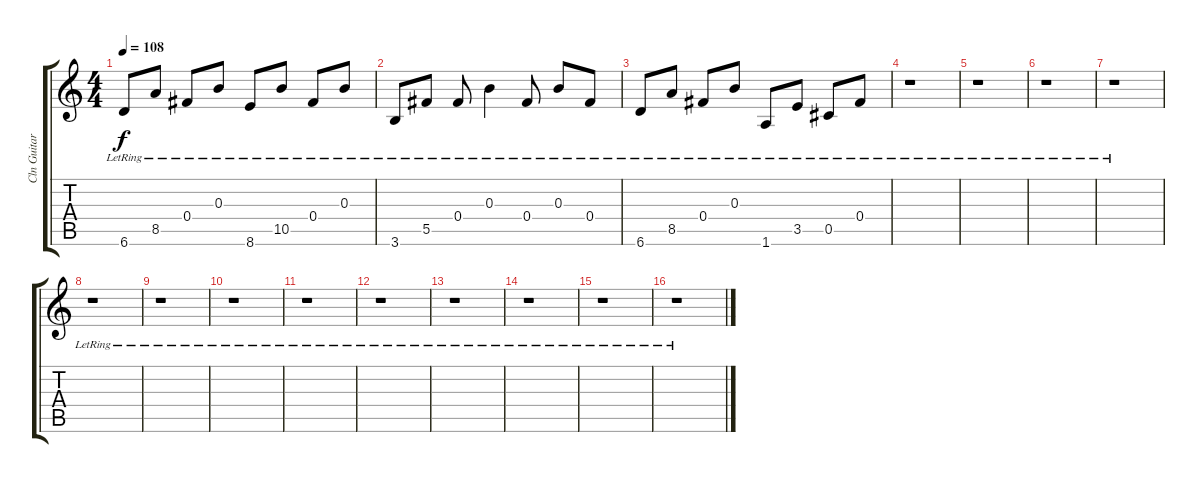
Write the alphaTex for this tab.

\track ("Cln Guitar (Pitch Shift: 5 Notes+)" "Cln Guitar") {instrument electricguitarclean}
\staff {score tabs}
\tuning (Ab4 Eb4 B3 Gb3 Db3 Ab2) {hide}
\ts (4 4)
\tempo 108
\clef g2
\ks c
6.6{lr}.8{dy f} 8.5{lr}.8 0.4{lr}.8 0.3{lr}.8 8.6{lr}.8 10.5{lr}.8 0.4{lr}.8 0.3{lr}.8 |
3.6{lr}.8 5.5{lr}.8 0.4{lr}.8 0.3{lr}.4 0.4{lr}.8 0.3{lr}.8 0.4{lr}.8 |
6.6{lr}.8 8.5{lr}.8 0.4{lr}.8 0.3{lr}.8 1.6{lr}.8 3.5{lr}.8 0.5{lr}.8 0.4{lr}.8 |
r.1 |
r.1 |
r.1 |
r.1 |
r.1 |
r.1 |
r.1 |
r.1 |
r.1 |
r.1 |
r.1 |
r.1 |
r.1
